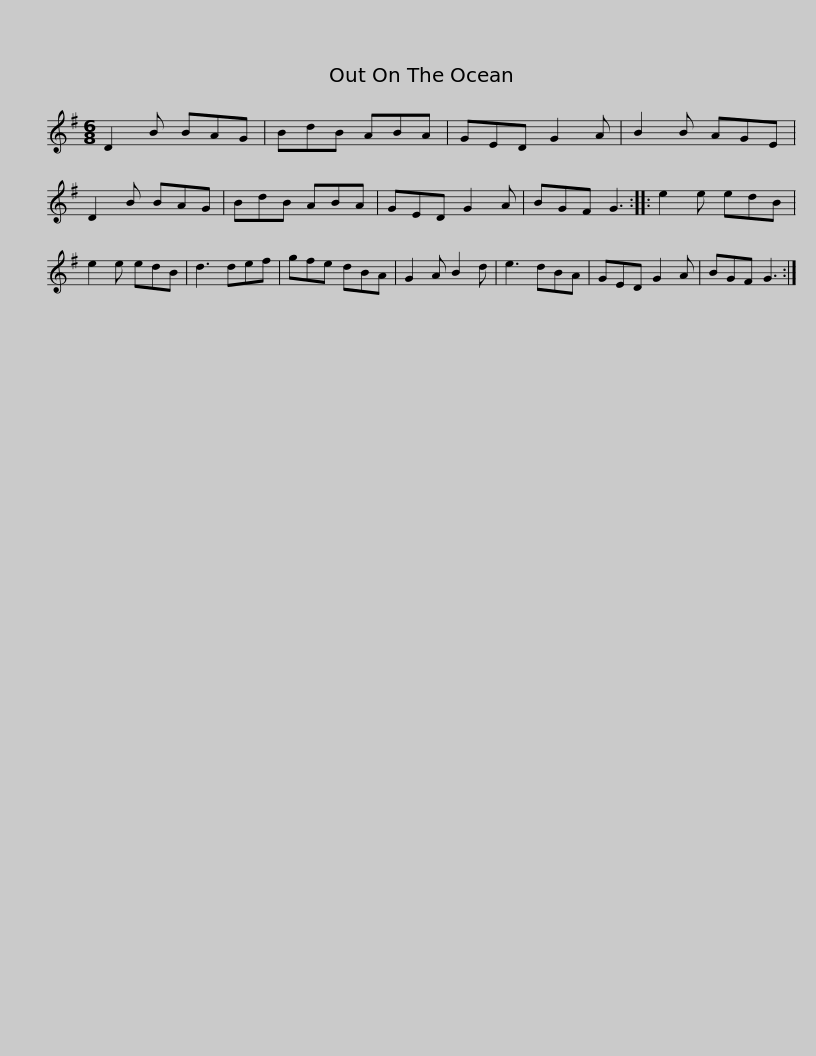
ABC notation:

X:1
L:1/8
M:6/8
I:linebreak $
K:G
V:1 treble
V:1
 D2 B BAG | BdB ABA | GED G2 A | B2 B AGE | D2 B BAG | %5
 BdB ABA | GED G2 A | BGF G3 ::$ e2 e edB | e2 e edB | %10
 d3 def | gfe dBA | G2 A B2 d | e3 dBA | GED G2 A | %15
 BGF G3 :| %16
